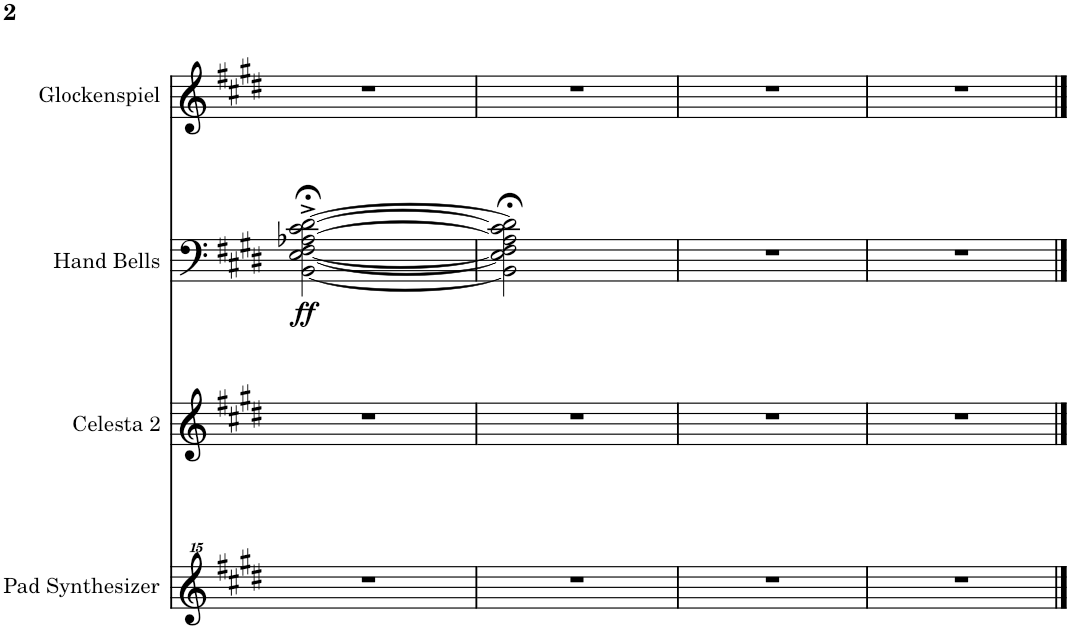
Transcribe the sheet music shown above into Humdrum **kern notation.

**kern	**kern	**kern	**dynam	**kern
*part4	*part3	*part2	*part2	*part1
*staff4	*staff3	*staff2	*staff2	*staff1
*I"Pad Synthesizer	*I"Celesta 2	*I"Hand Bells	*	*I"Glockenspiel
*I'Synth.	*I'Cel. 2	*I'Ha. Be.	*	*I'Glock.
!!LO:PB:g=z
*clefG^^2	*clefG2	*clefF4	*	*clefG2
*	*Trd-7c-12	*Trd-7c-12	*	*Trd-14c-24
*k[f#c#g#d#]	*k[f#c#g#d#]	*k[f#c#g#d#]	*	*k[f#c#g#d#]
*M2/4	*M2/4	*M2/4	*	*M2/4
=1	=1	=1	=1	=1
!	!	!	!LO:DY:b	!
2r	2r	[2BB\;<^ [2E\;<^ [2F#\;<^ [2A-X\;<^ [2c#\;<^ [2d#\;<^	ff	2r
=2	=2	=2	=2	=2
2r	2r	2BB\];< 2E\];< 2F#\];< 2A-\];< 2c#\];< 2d#\];<	.	2r
=3	=3	=3	=3	=3
2r	2r	2r	.	2r
=4	=4	=4	=4	=4
2r	2r	2r	.	2r
==	==	==	==	==
*-	*-	*-	*-	*-
